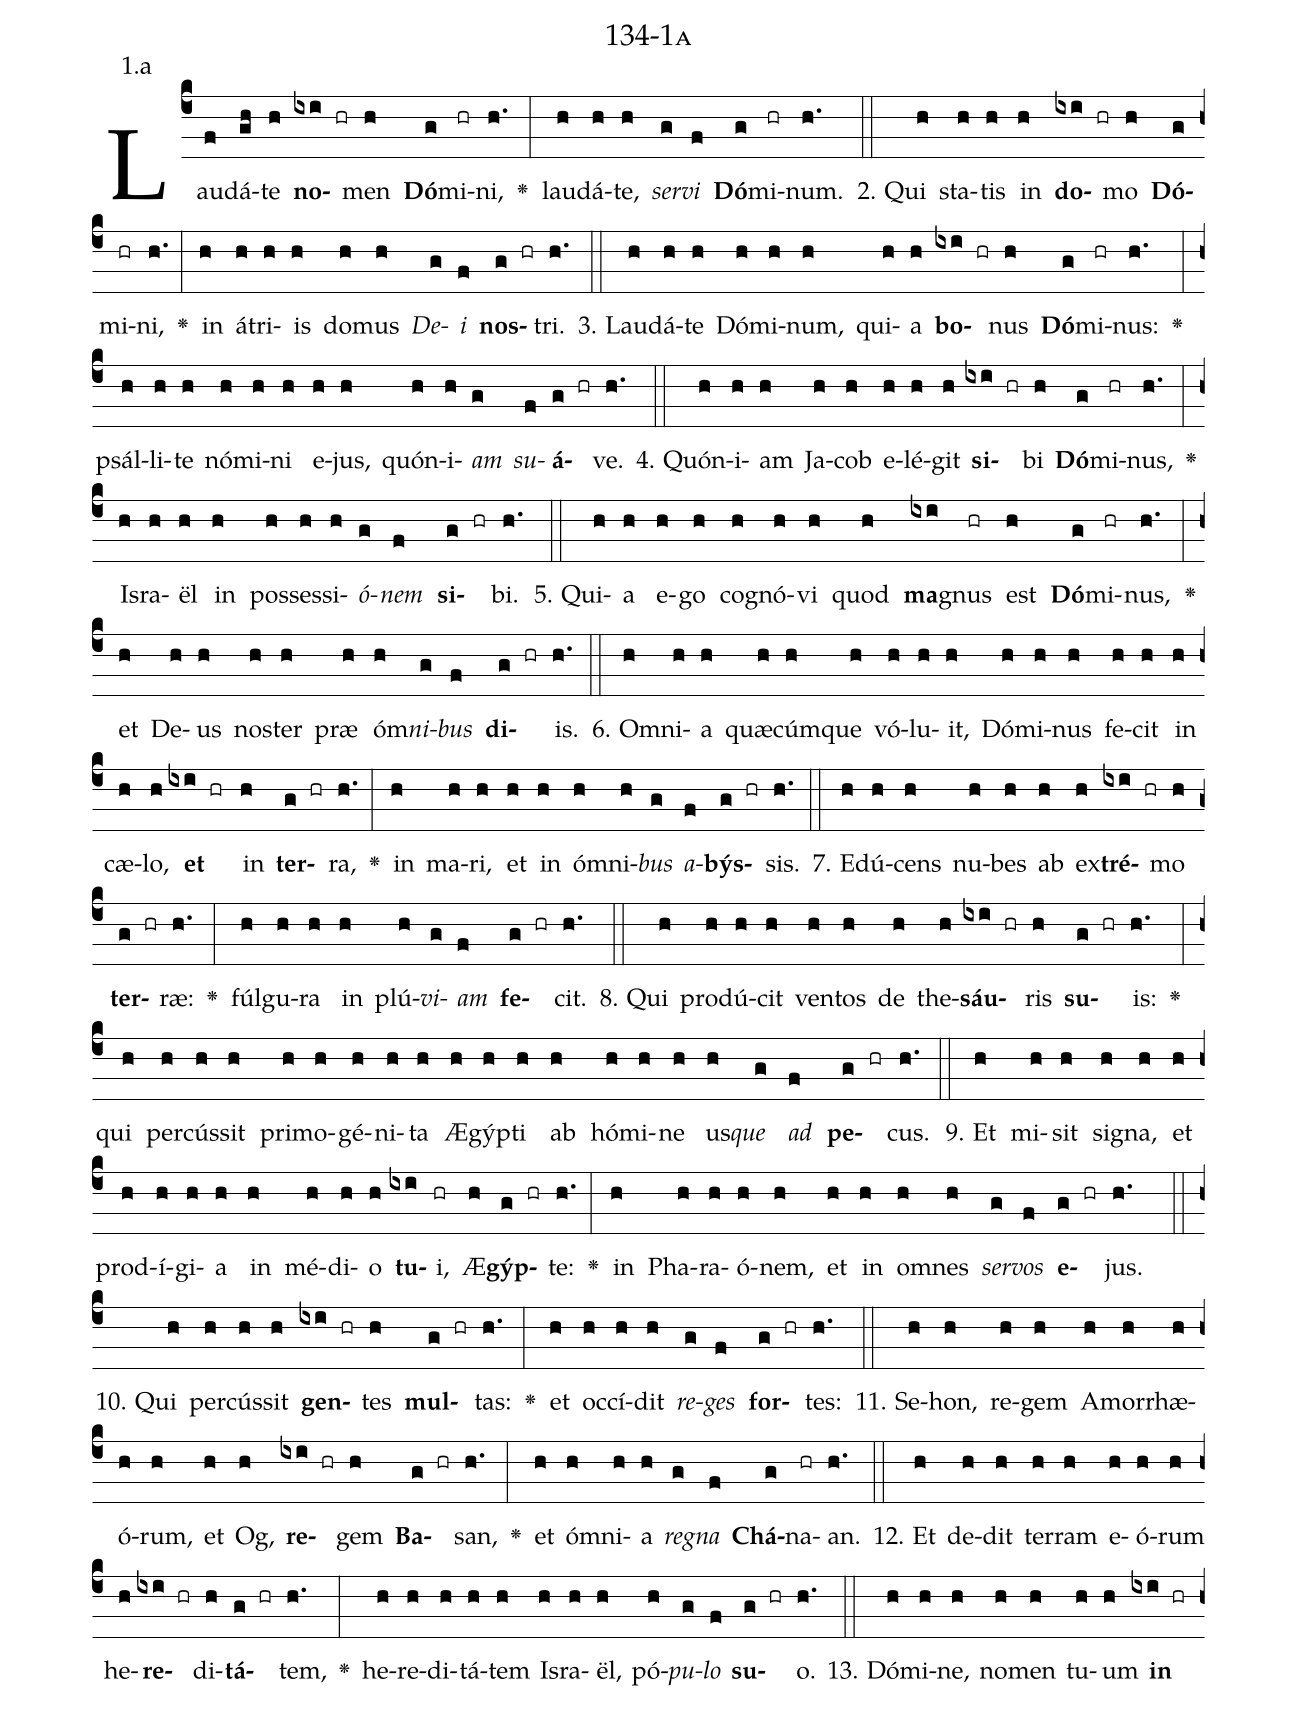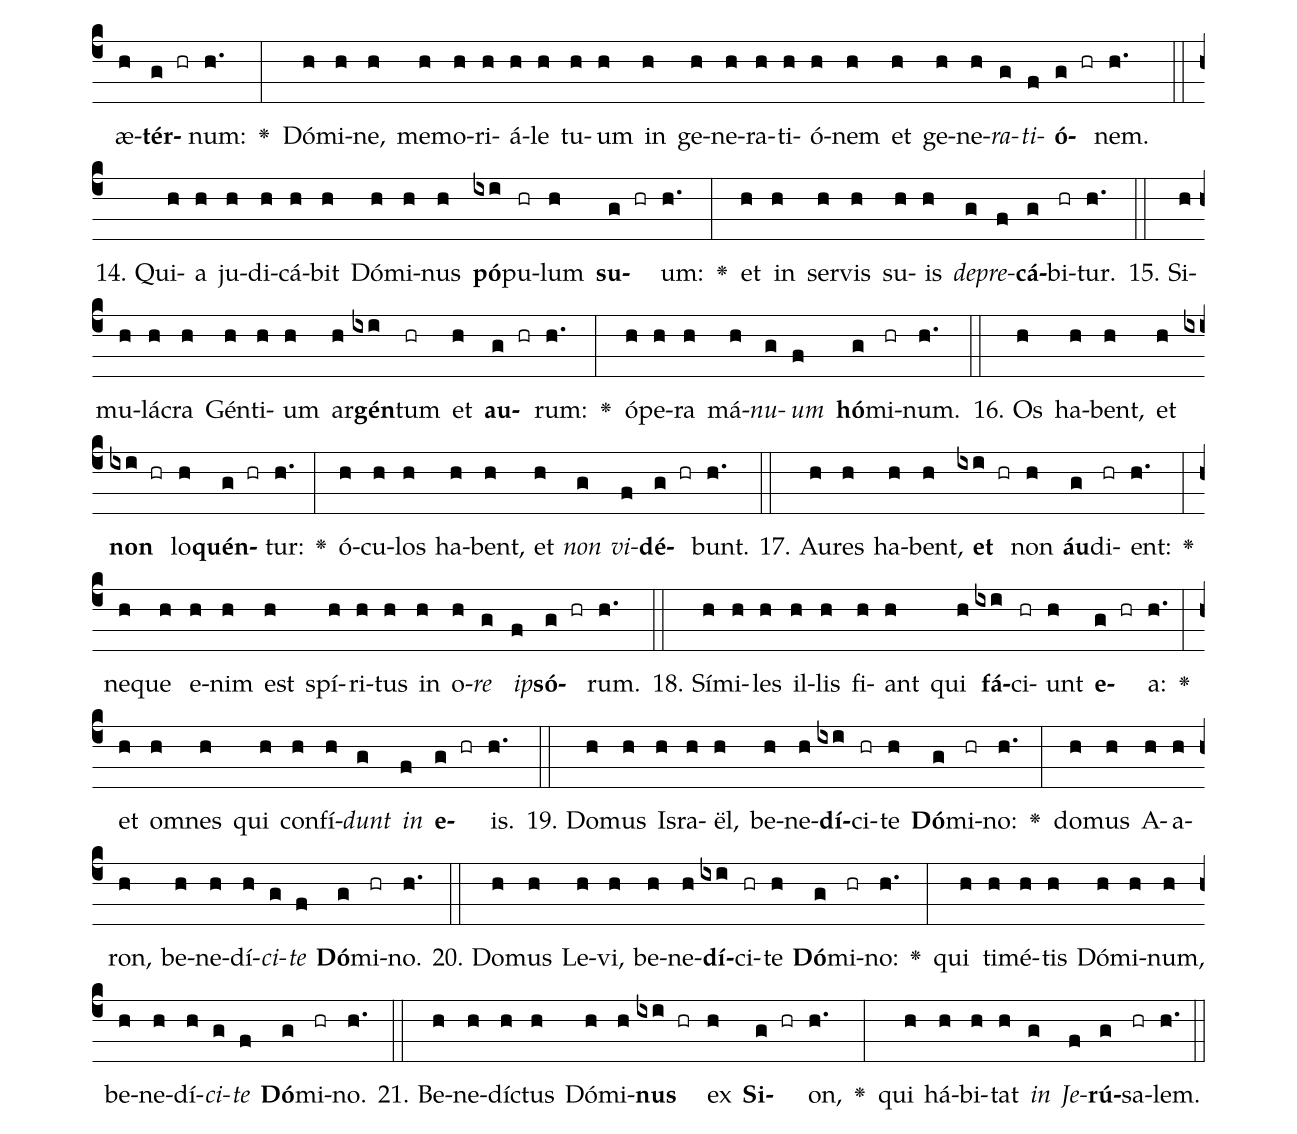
name: 134-1a;
annotation: 1.a;
%%
(c4)Lau(f)dá(gh)te(h) <b>no</b>(ixi hr)men(h) <b>Dó</b>(g)mi(hr)ni,(h.) <v>\greheightstar</v>(:) lau(h)dá(h)te,(h) <i>ser</i>(g)<i>vi</i>(f) <b>Dó</b>(g)mi(hr)num.(h.) (::)
2. Qui(h) sta(h)tis(h) in(h) <b>do</b>(ixi hr)mo(h) <b>Dó</b>(g)mi(hr)ni,(h.) <v>\greheightstar</v>(:) in(h) á(h)tri(h)is(h) do(h)mus(h) <i>De</i>(g)<i>i</i>(f) <b>nos</b>(g hr)tri.(h.) (::)
3. Lau(h)dá(h)te(h) Dó(h)mi(h)num,(h) qui(h)a(h) <b>bo</b>(ixi hr)nus(h) <b>Dó</b>(g)mi(hr)nus:(h.) <v>\greheightstar</v>(:) psál(h)li(h)te(h) nó(h)mi(h)ni(h) e(h)jus,(h) quón(h)i(h)<i>am</i>(g) <i>su</i>(f)<b>á</b>(g hr)ve.(h.) (::)
4. Quón(h)i(h)am(h) Ja(h)cob(h) e(h)lé(h)git(h) <b>si</b>(ixi hr)bi(h) <b>Dó</b>(g)mi(hr)nus,(h.) <v>\greheightstar</v>(:) Is(h)ra(h)ël(h) in(h) pos(h)ses(h)si(h)<i>ó</i>(g)<i>nem</i>(f) <b>si</b>(g hr)bi.(h.) (::)
5. Qui(h)a(h) e(h)go(h) co(h)gnó(h)vi(h) quod(h) <b>ma</b>(ixi)gnus(hr) est(h) <b>Dó</b>(g)mi(hr)nus,(h.) <v>\greheightstar</v>(:) et(h) De(h)us(h) nos(h)ter(h) præ(h) óm(h)<i>ni</i>(g)<i>bus</i>(f) <b>di</b>(g hr)is.(h.) (::)
6. Om(h)ni(h)a(h) quæ(h)cúm(h)que(h) vó(h)lu(h)it,(h) Dó(h)mi(h)nus(h) fe(h)cit(h) in(h) cæ(h)lo,(h) <b>et</b>(ixi hr) in(h) <b>ter</b>(g hr)ra,(h.) <v>\greheightstar</v>(:) in(h) ma(h)ri,(h) et(h) in(h) óm(h)ni(h)<i>bus</i>(g) <i>a</i>(f)<b>býs</b>(g hr)sis.(h.) (::)
7. E(h)dú(h)cens(h) nu(h)bes(h) ab(h) ex(h)<b>tré</b>(ixi hr)mo(h) <b>ter</b>(g hr)ræ:(h.) <v>\greheightstar</v>(:) fúl(h)gu(h)ra(h) in(h) plú(h)<i>vi</i>(g)<i>am</i>(f) <b>fe</b>(g hr)cit.(h.) (::)
8. Qui(h) pro(h)dú(h)cit(h) ven(h)tos(h) de(h) the(h)<b>sáu</b>(ixi hr)ris(h) <b>su</b>(g hr)is:(h.) <v>\greheightstar</v>(:) qui(h) per(h)cús(h)sit(h) pri(h)mo(h)gé(h)ni(h)ta(h) Æ(h)gýp(h)ti(h) ab(h) hó(h)mi(h)ne(h) us(h)<i>que</i>(g) <i>ad</i>(f) <b>pe</b>(g hr)cus.(h.) (::)
9. Et(h) mi(h)sit(h) si(h)gna,(h) et(h) prod(h)í(h)gi(h)a(h) in(h) mé(h)di(h)o(h) <b>tu</b>(ixi)i,(hr) Æ(h)<b>gýp</b>(g hr)te:(h.) <v>\greheightstar</v>(:) in(h) Pha(h)ra(h)ó(h)nem,(h) et(h) in(h) om(h)nes(h) <i>ser</i>(g)<i>vos</i>(f) <b>e</b>(g hr)jus.(h.) (::)
10. Qui(h) per(h)cús(h)sit(h) <b>gen</b>(ixi hr)tes(h) <b>mul</b>(g hr)tas:(h.) <v>\greheightstar</v>(:) et(h) oc(h)cí(h)dit(h) <i>re</i>(g)<i>ges</i>(f) <b>for</b>(g hr)tes:(h.) (::)
11. Se(h)hon,(h) re(h)gem(h) A(h)mor(h)rhæ(h)ó(h)rum,(h) et(h) Og,(h) <b>re</b>(ixi hr)gem(h) <b>Ba</b>(g hr)san,(h.) <v>\greheightstar</v>(:) et(h) óm(h)ni(h)a(h) <i>re</i>(g)<i>gna</i>(f) <b>Chá</b>(g)na(hr)an.(h.) (::)
12. Et(h) de(h)dit(h) ter(h)ram(h) e(h)ó(h)rum(h) he(h)<b>re</b>(ixi hr)di(h)<b>tá</b>(g hr)tem,(h.) <v>\greheightstar</v>(:) he(h)re(h)di(h)tá(h)tem(h) Is(h)ra(h)ël,(h) pó(h)<i>pu</i>(g)<i>lo</i>(f) <b>su</b>(g hr)o.(h.) (::)
13. Dó(h)mi(h)ne,(h) no(h)men(h) tu(h)um(h) <b>in</b>(ixi hr) æ(h)<b>tér</b>(g hr)num:(h.) <v>\greheightstar</v>(:) Dó(h)mi(h)ne,(h) me(h)mo(h)ri(h)á(h)le(h) tu(h)um(h) in(h) ge(h)ne(h)ra(h)ti(h)ó(h)nem(h) et(h) ge(h)ne(h)<i>ra</i>(g)<i>ti</i>(f)<b>ó</b>(g hr)nem.(h.) (::)
14. Qui(h)a(h) ju(h)di(h)cá(h)bit(h) Dó(h)mi(h)nus(h) <b>pó</b>(ixi)pu(hr)lum(h) <b>su</b>(g hr)um:(h.) <v>\greheightstar</v>(:) et(h) in(h) ser(h)vis(h) su(h)is(h) <i>de</i>(g)<i>pre</i>(f)<b>cá</b>(g)bi(hr)tur.(h.) (::)
15. Si(h)mu(h)lá(h)cra(h) Gén(h)ti(h)um(h) ar(h)<b>gén</b>(ixi)tum(hr) et(h) <b>au</b>(g hr)rum:(h.) <v>\greheightstar</v>(:) ó(h)pe(h)ra(h) má(h)<i>nu</i>(g)<i>um</i>(f) <b>hó</b>(g)mi(hr)num.(h.) (::)
16. Os(h) ha(h)bent,(h) et(h) <b>non</b>(ixi hr) lo(h)<b>quén</b>(g hr)tur:(h.) <v>\greheightstar</v>(:) ó(h)cu(h)los(h) ha(h)bent,(h) et(h) <i>non</i>(g) <i>vi</i>(f)<b>dé</b>(g hr)bunt.(h.) (::)
17. Au(h)res(h) ha(h)bent,(h) <b>et</b>(ixi hr) non(h) <b>áu</b>(g)di(hr)ent:(h.) <v>\greheightstar</v>(:) ne(h)que(h) e(h)nim(h) est(h) spí(h)ri(h)tus(h) in(h) o(h)<i>re</i>(g) <i>ip</i>(f)<b>só</b>(g hr)rum.(h.) (::)
18. Sí(h)mi(h)les(h) il(h)lis(h) fi(h)ant(h) qui(h) <b>fá</b>(ixi)ci(hr)unt(h) <b>e</b>(g hr)a:(h.) <v>\greheightstar</v>(:) et(h) om(h)nes(h) qui(h) con(h)fí(h)<i>dunt</i>(g) <i>in</i>(f) <b>e</b>(g hr)is.(h.) (::)
19. Do(h)mus(h) Is(h)ra(h)ël,(h) be(h)ne(h)<b>dí</b>(ixi)ci(hr)te(h) <b>Dó</b>(g)mi(hr)no:(h.) <v>\greheightstar</v>(:) do(h)mus(h) A(h)a(h)ron,(h) be(h)ne(h)dí(h)<i>ci</i>(g)<i>te</i>(f) <b>Dó</b>(g)mi(hr)no.(h.) (::)
20. Do(h)mus(h) Le(h)vi,(h) be(h)ne(h)<b>dí</b>(ixi)ci(hr)te(h) <b>Dó</b>(g)mi(hr)no:(h.) <v>\greheightstar</v>(:) qui(h) ti(h)mé(h)tis(h) Dó(h)mi(h)num,(h) be(h)ne(h)dí(h)<i>ci</i>(g)<i>te</i>(f) <b>Dó</b>(g)mi(hr)no.(h.) (::)
21. Be(h)ne(h)díc(h)tus(h) Dó(h)mi(h)<b>nus</b>(ixi hr) ex(h) <b>Si</b>(g hr)on,(h.) <v>\greheightstar</v>(:) qui(h) há(h)bi(h)tat(h) <i>in</i>(g) <i>Je</i>(f)<b>rú</b>(g)sa(hr)lem.(h.) (::)
